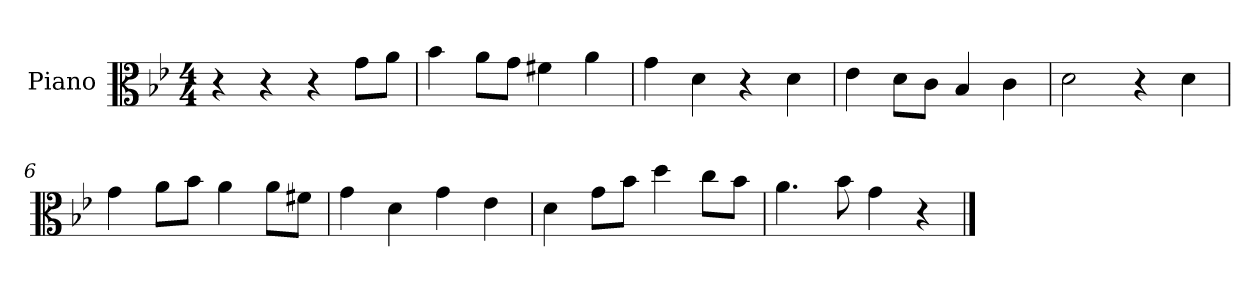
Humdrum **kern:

**kern
*part1
*staff1
*I"Piano
*I'Pno
*clefC3
*k[b-e-]
*M4/4
=1
4r
4r
4r
8g\L
8a\J
=2
4b-\
8a\L
8g\J
4f#X\
4a\
=3
4g\
4d\
4r
4d\
=4
4e-\
8d\L
8c\J
4B-/
4c\
=5
2d\
4r
4d\
=6
4g\
8a\L
8b-\J
4a\
8a\L
8f#X\J
=7
4g\
4d\
4g\
4e-\
=8
4d\
8g\L
8b-\J
4dd\
8cc\L
8b-\J
=9
4.a\
8b-\
4g\
4r
==
*-
